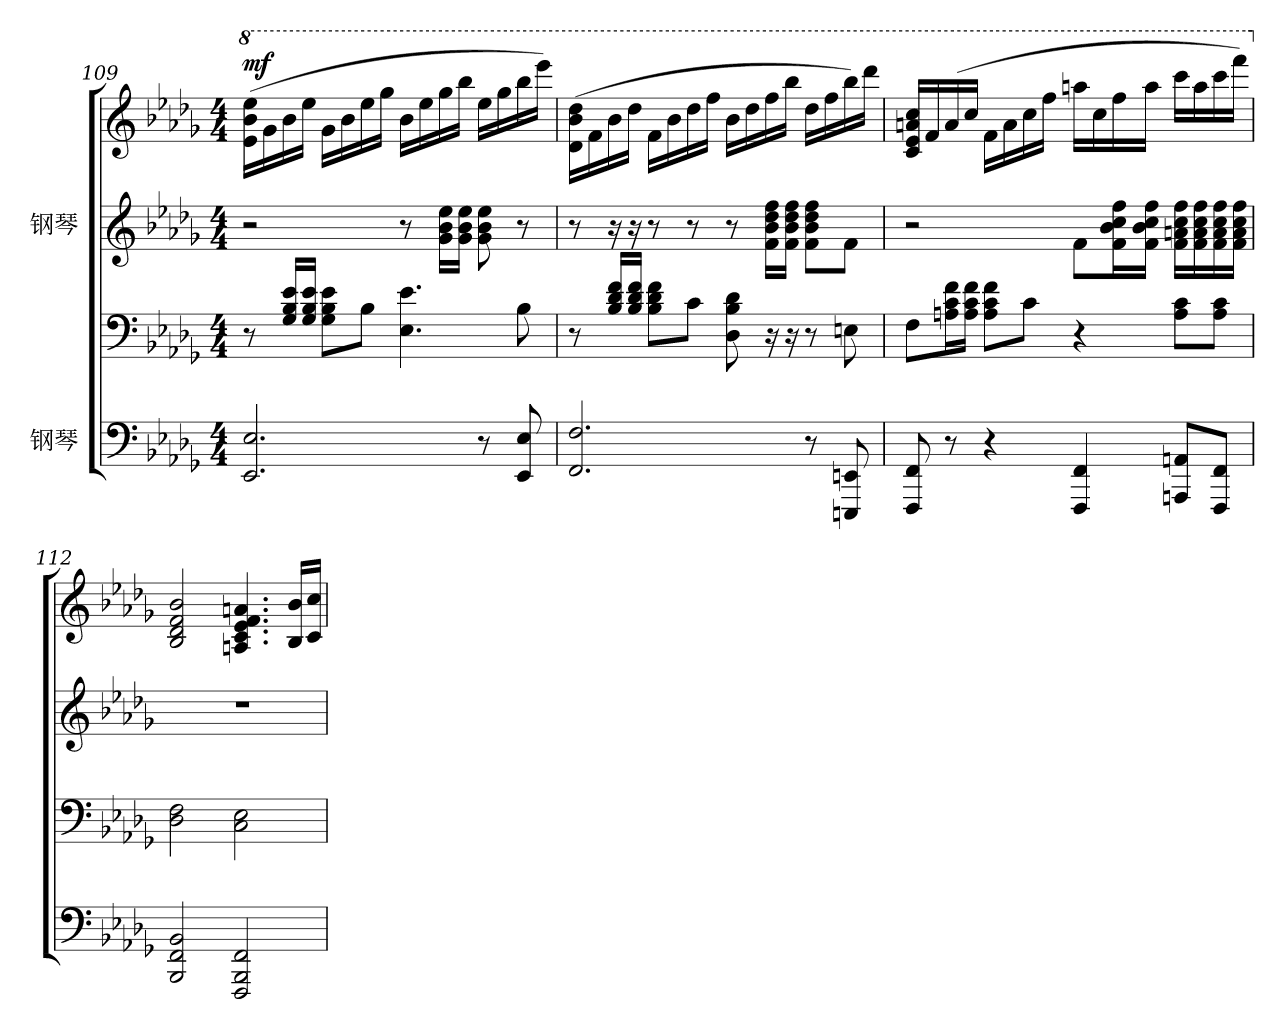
**kern	**kern	**kern	**kern	**dynam
*part2	*part2	*part1	*part1	*part1
*staff4	*staff3	*staff2	*staff1	*staff1/2
*I"钢琴	*	*I"钢琴	*	*
*clefF4	*clefF4	*clefG2	*clefG2	*
*k[b-e-a-d-g-]	*k[b-e-a-d-g-]	*k[b-e-a-d-g-]	*k[b-e-a-d-g-]	*
*M4/4	*M4/4	*M4/4	*M4/4	*
*	*	*	*8va	*
=109	=109	=109	=109	=109
!	!	!	!	!LO:DY:a
2.EE-/ 2.E-/	8r	2r	(>16ee-\ 16bb-\ 16eee-\LL	mf
.	.	.	16gg-\	.
.	16G-/ 16B-/ 16e-/LL	.	16bb-\	.
.	16G-/ 16B-/ 16e-/JJ	.	16eee-\JJ	.
.	8G-\ 8B-\ 8e-\L	.	16gg-\LL	.
.	.	.	16bb-\	.
.	8B-\J	.	16eee-\	.
.	.	.	16ggg-\JJ	.
.	4.E-\ 4.e-\	8r	16bb-\LL	.
.	.	.	16eee-\	.
.	.	16g-\ 16b-\ 16ee-\LL	16ggg-\	.
.	.	16g-\ 16b-\ 16ee-\JJ	16bbb-\JJ	.
8r	.	8g-\ 8b-\ 8ee-\	16eee-\LL	.
.	.	.	16ggg-\	.
8EE-/ 8E-/	8B-\	8r	16bbb-\	.
.	.	.	16eeee-\JJ)	.
=110	=110	=110	=110	=110
2.FF/ 2.F/	8r	8r	(>16dd-\ 16bb-\ 16ddd-\LL	.
.	.	.	16ff\	.
.	16B-/ 16d-/ 16f/LL	16r	16bb-\	.
.	16B-/ 16d-/ 16f/JJ	16r	16ddd-\JJ	.
.	8B-\ 8d-\ 8f\L	8r	16ff\LL	.
.	.	.	16bb-\	.
.	8c\J	8r	16ddd-\	.
.	.	.	16fff\JJ	.
.	8D-\ 8B-\ 8d-\	8r	16bb-\LL	.
.	.	.	16ddd-\	.
.	16r	16f\ 16b-\ 16dd-\ 16ff\LL	16fff\	.
.	16r	16f\ 16b-\ 16dd-\ 16ff\JJ	16bbb-\JJ	.
8r	8r	8f\ 8b-\ 8dd-\ 8ff\L	16ddd-\LL	.
.	.	.	16fff\	.
8EEEn/ 8EEn/	8En\	8f\J	16bbb-\)	.
.	.	.	16dddd-\JJ	.
=111	=111	=111	=111	=111
8FFF/ 8FF/	8F\L	2r	16cc/ 16ee-/ 16aan/ 16ccc/LL	.
.	.	.	16ff/	.
8r	16An\ 16c\ 16f\L	.	(>16aa/	.
.	16A\ 16c\ 16f\JJ	.	16ccc/JJ	.
4r	8A\ 8c\ 8f\L	.	16ff\LL	.
.	.	.	16aa\	.
.	8c\J	.	16ccc\	.
.	.	.	16fff\JJ	.
4FFF/ 4FF/	4r	8f\L	16aaan\LL	.
.	.	.	16ccc\	.
.	.	16f\ 16b-\ 16cc\ 16ff\L	16fff\	.
.	.	16f\ 16b-\ 16cc\ 16ff\JJ	16aaa\JJ	.
8AAAn/ 8AAn/L	8A\ 8c\L	16f\ 16an\ 16cc\ 16ff\LL	16cccc\LL	.
.	.	16f\ 16a\ 16cc\ 16ff\	16aaa\	.
8FFF/ 8FF/J	8A\ 8c\J	16f\ 16a\ 16cc\ 16ff\	16cccc\	.
.	.	16f\ 16a\ 16cc\ 16ff\JJ	16ffff\JJ)	.
=112	=112	=112	=112	=112
*	*	*	*X8va	*
2BBB-/ 2FF/ 2BB-/	2D-\ 2F\	1r	2B-/ 2d-/ 2f/ 2b-/	.
2FFF/ 2BBB-/ 2FF/	2C\ 2E-\	.	4.An/ 4.c/ 4.e-/ 4.f/ 4.an/	.
.	.	.	16B-/ 16b-/LL	.
.	.	.	16c/ 16cc/JJ	.
=	=	=	=	=
*-	*-	*-	*-	*-
